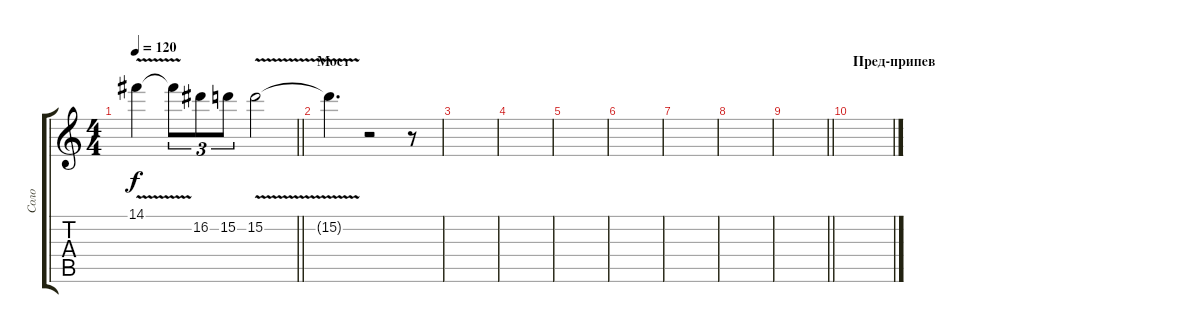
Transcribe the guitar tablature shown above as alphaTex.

\track ("Соло" "Соло") {instrument distortionguitar}
\staff {score tabs}
\tuning (E4 B3 G3 D3 A2 D2) {hide}
\ts (4 4)
\tempo 120
\clef g2
\barLineRight lightlight
\ks c
14.1{v}.4{dy f} 14.1{t}.8{tu (3 2)} 16.2.8{tu (3 2)} 15.2.8{tu (3 2)} 15.2{v}.2 |
\section ("" "Мост")
15.2{t}.4{d} r.2 r.8 |
|
|
|
|
|
|
\barLineRight lightlight
|
\section ("" "Пред-припев")
